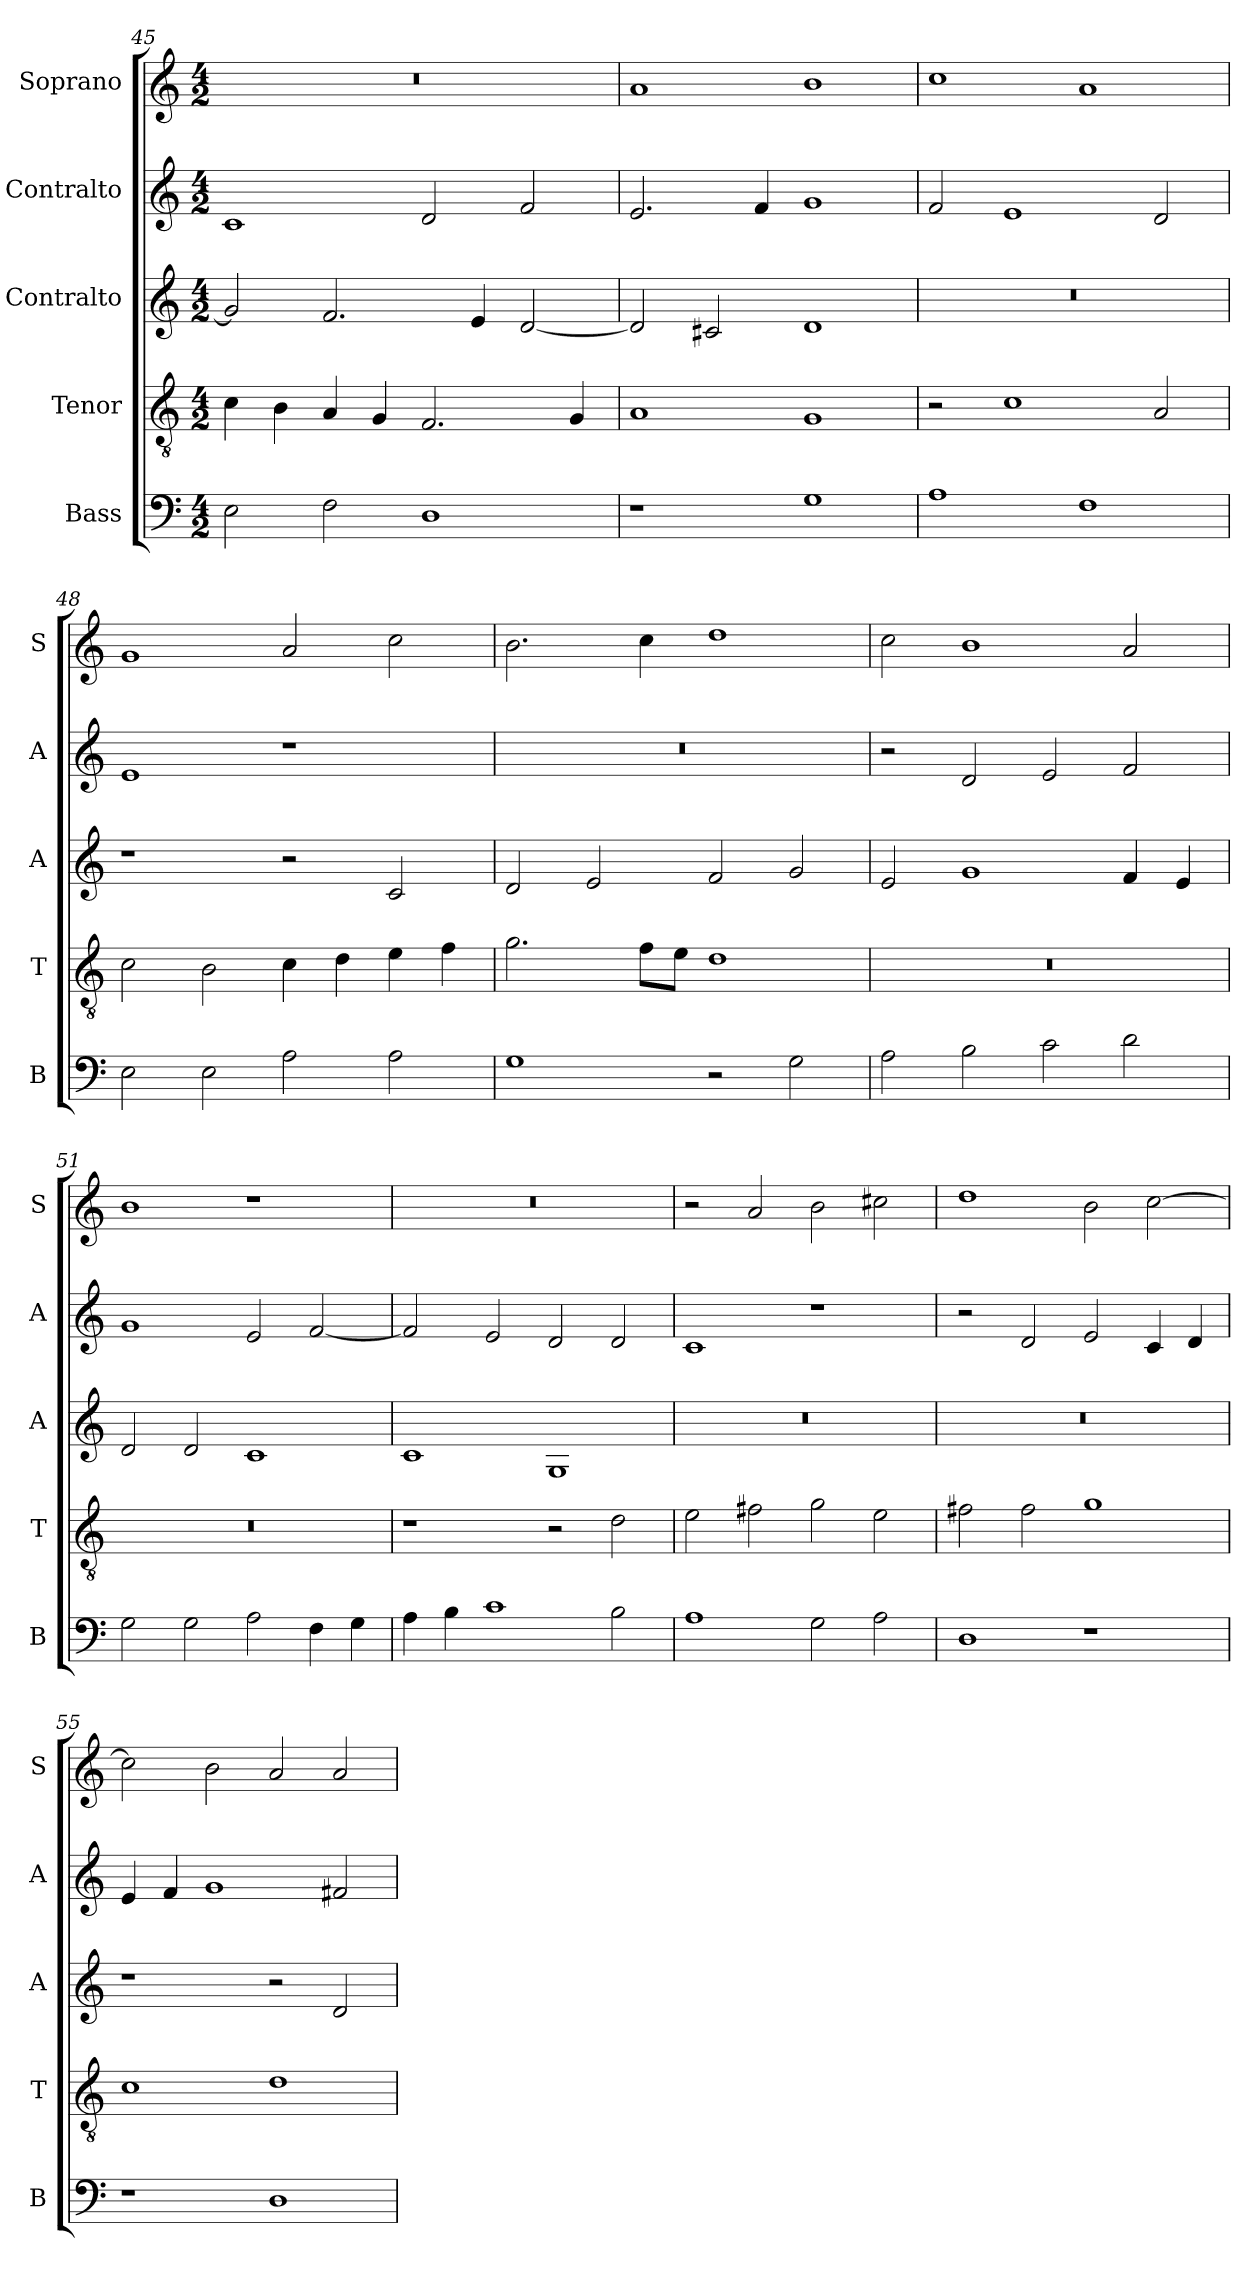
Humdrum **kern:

**kern	**kern	**kern	**kern	**kern
*part5	*part4	*part3	*part2	*part1
*staff5	*staff4	*staff3	*staff2	*staff1
*I"Bass	*I"Tenor	*I"Contralto	*I"Contralto	*I"Soprano
*I'B	*I'T	*I'A	*I'A	*I'S
*clefF4	*clefGv2	*clefG2	*clefG2	*clefG2
*k[]	*k[]	*k[]	*k[]	*k[]
*G:mix	*G:mix	*G:mix	*G:mix	*G:mix
*M4/2	*M4/2	*M4/2	*M4/2	*M4/2
=45	=45	=45	=45	=45
2E	4c	2g]	1c	0r
.	4B	.	.	.
2F	4A	2.f	.	.
.	4G	.	.	.
1D	2.F	.	2d	.
.	.	4e	.	.
.	.	[2d	2f	.
.	4G	.	.	.
=46	=46	=46	=46	=46
1r	1A	2d]	2.e	1a
.	.	2c#X	.	.
.	.	.	4f	.
1G	1G	1d	1g	1b
=47	=47	=47	=47	=47
1A	2r	0r	2f	1cc
.	1c	.	1e	.
1F	.	.	.	1a
.	2A	.	2d	.
=48	=48	=48	=48	=48
2E	2c	1r	1e	1g
2E	2B	.	.	.
2A	4c	2r	1r	2a
.	4d	.	.	.
2A	4e	2c	.	2cc
.	4f	.	.	.
=49	=49	=49	=49	=49
1G	2.g	2d	0r	2.b
.	.	2e	.	.
.	8f\L	.	.	4cc
.	8e\J	.	.	.
2r	1d	2f	.	1dd
2G	.	2g	.	.
=50	=50	=50	=50	=50
2A	0r	2e	2r	2cc
2B	.	1g	2d	1b
2c	.	.	2e	.
2d	.	4f	2f	2a
.	.	4e	.	.
=51	=51	=51	=51	=51
2G	0r	2d	1g	1b
2G	.	2d	.	.
2A	.	1c	2e	1r
4F	.	.	[2f	.
4G	.	.	.	.
=52	=52	=52	=52	=52
4A	1r	1c	2f]	0r
4B	.	.	.	.
1c	.	.	2e	.
.	2r	1G	2d	.
2B	2d	.	2d	.
=53	=53	=53	=53	=53
1A	2e	0r	1c	2r
.	2f#X	.	.	2a
2G	2g	.	1r	2b
2A	2e	.	.	2cc#X
=54	=54	=54	=54	=54
1D	2f#X	0r	2r	1dd
.	2f#	.	2d	.
1r	1g	.	2e	2b
.	.	.	4c	[2cc
.	.	.	4d	.
=55	=55	=55	=55	=55
1r	1c	1r	4e	2cc]
.	.	.	4f	.
.	.	.	1g	2b
1D	1d	2r	.	2a
.	.	2d	2f#X	2a
=	=	=	=	=
*-	*-	*-	*-	*-
